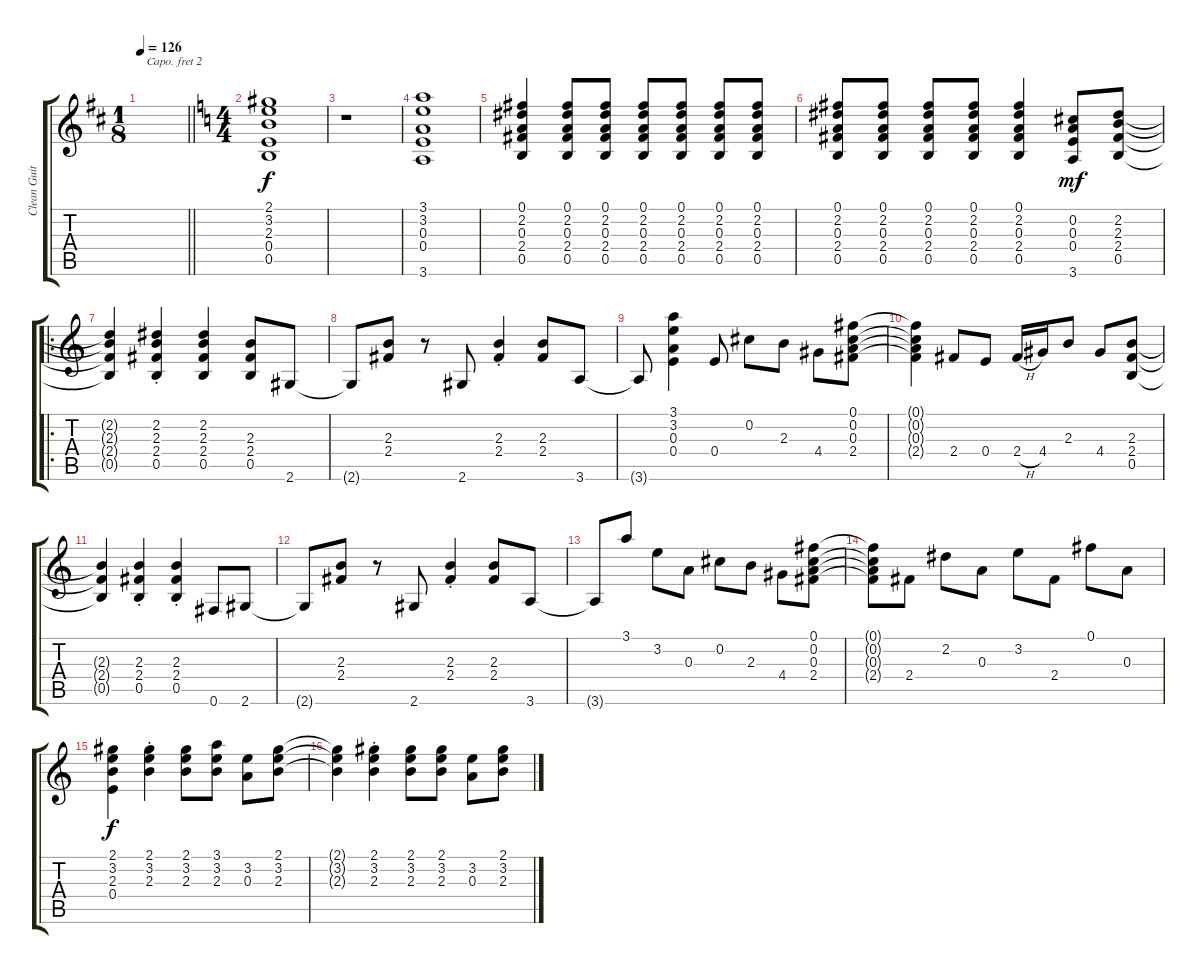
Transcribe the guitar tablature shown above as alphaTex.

\track ("Clean Guitar Lead 2" "Clean Guit") {instrument electricguitarclean}
\staff {score tabs}
\capo 2
\tuning (E4 B3 G3 D3 A2 E2) {hide}
\ts (1 8)
\tempo 126
\clef g2
\barLineRight lightlight
\ks d
|
\ts (4 4)
\ks c
(2.1 3.2 2.3 0.4 0.5).1 |
r.1 |
(3.1 3.2 0.3 0.4 3.6).1 |
(0.1 2.2 0.3 2.4 0.5).4 (0.1 2.2 0.3 2.4 0.5).8 (0.1 2.2 0.3 2.4 0.5).8 (0.1 2.2 0.3 2.4 0.5).8 (0.1 2.2 0.3 2.4 0.5).8 (0.1 2.2 0.3 2.4 0.5).8 (0.1 2.2 0.3 2.4 0.5).8 |
(0.1 2.2 0.3 2.4 0.5).8 (0.1 2.2 0.3 2.4 0.5).8 (0.1 2.2 0.3 2.4 0.5).8 (0.1 2.2 0.3 2.4 0.5).8 (0.1 2.2 0.3 2.4 0.5).4 (0.2 0.3 0.4 3.6).8{dy mf} (2.2 2.3 2.4 0.5).8 |
\ro
(2.2{t} 2.3{t} 2.4{t} 0.5{t}).4 (2.2{st} 2.3{st} 2.4{st} 0.5{st}).4 (2.2 2.3 2.4 0.5).4 (2.3 2.4 0.5).8 2.6.8 |
2.6{t}.8 (2.3 2.4).8 r.8 2.6.8 (2.3{st} 2.4{st}).4 (2.3 2.4).8 3.6.8 |
3.6{t}.8 (3.1 3.2 0.3 0.4).4 0.4.8 0.2.8 2.3.8 4.4.8 (0.1 0.2 0.3 2.4).8 |
(0.1{t} 0.2{t} 0.3{t} 2.4{t}).4 2.4.8 0.4.8 2.4{h}.16 4.4.16 2.3.8 4.4.8 (2.3 2.4 0.5).8 |
(2.3{t} 2.4{t} 0.5{t}).4 (2.3{st} 2.4{st} 0.5{st}).4 (2.3{st} 2.4{st} 0.5{st}).4 0.6.8 2.6.8 |
2.6{t}.8 (2.3 2.4).8 r.8 2.6.8 (2.3{st} 2.4{st}).4 (2.3 2.4).8 3.6.8 |
3.6{t}.8 3.1.8 3.2.8 0.3.8 0.2.8 2.3.8 4.4.8 (0.1 0.2 0.3 2.4).8 |
(0.1{t} 0.2{t} 0.3{t} 2.4{t}).8 2.4.8 2.2.8 0.3.8 3.2.8 2.4.8 0.1.8 0.3.8 |
(2.1 3.2 2.3 0.4).4{dy f} (2.1{st} 3.2{st} 2.3{st}).4 (2.1 3.2 2.3).8 (3.1 3.2 2.3).8 (3.2 0.3).8 (2.1 3.2 2.3).8 |
(2.1{t} 3.2{t} 2.3{t}).4 (2.1{st} 3.2{st} 2.3{st}).4 (2.1 3.2 2.3).8 (2.1 3.2 2.3).8 (3.2 0.3).8 (2.1 3.2 2.3).8
